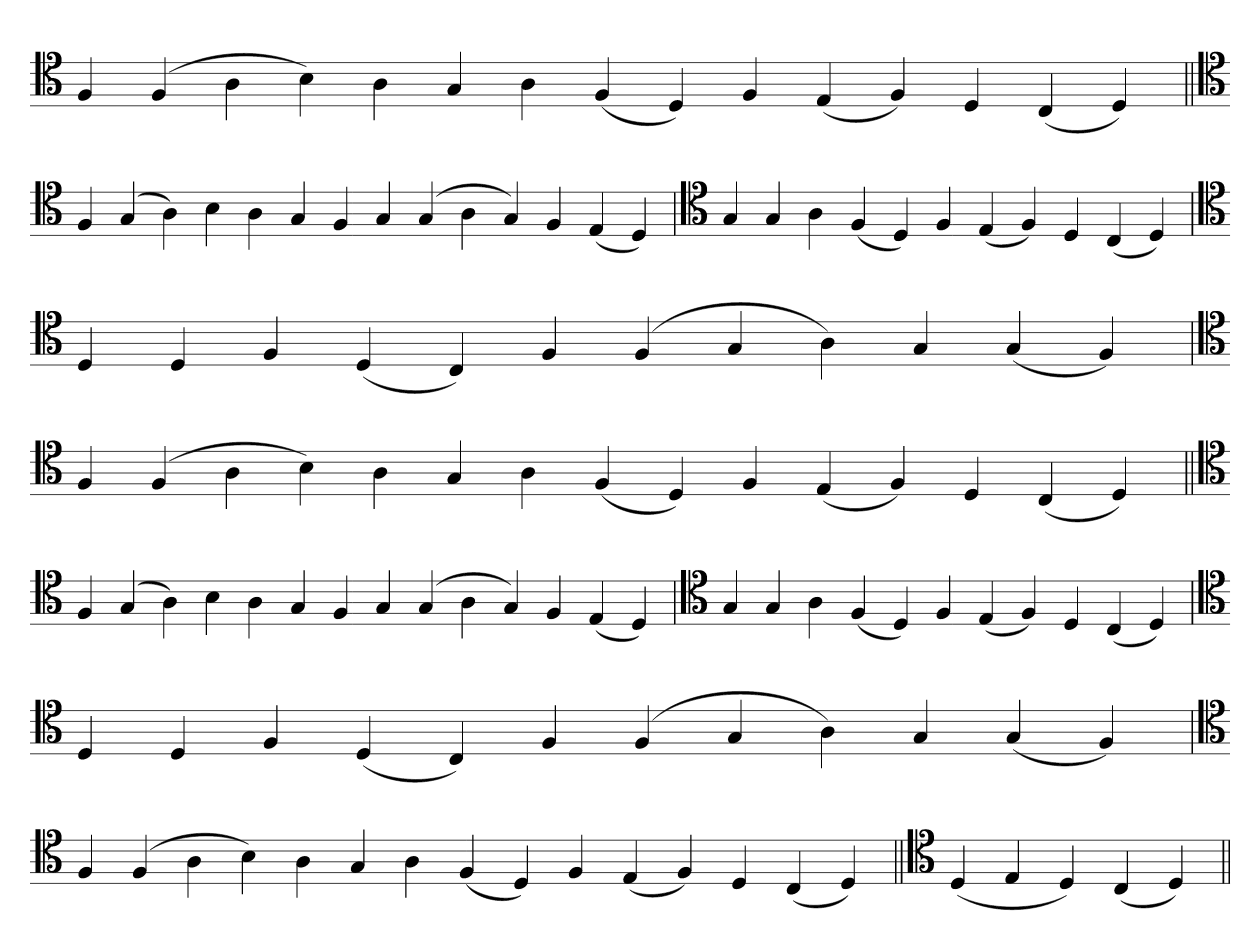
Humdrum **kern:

**kern
*part1
*staff1
*clefC4
=
4F
(4F
4A
4B)
4A
4G
4A
(4F
4D)
4F
(4E
4F)
4D
(4C
4D)
=||
*clefC4
4F
(4G
4A)
4B
4A
4G
4F
4G
(4G
4A
4G)
4F
(4E
4D)
='
*clefC4
4G
4G
4A
(4F
4D)
4F
(4E
4F)
4D
(4C
4D)
=
*clefC4
4D
4D
4F
(4D
4C)
4F
(4F
4G
4A)
4G
(4G
4F)
='
*clefC4
4F
(4F
4A
4B)
4A
4G
4A
(4F
4D)
4F
(4E
4F)
4D
(4C
4D)
=||
*clefC4
4F
(4G
4A)
4B
4A
4G
4F
4G
(4G
4A
4G)
4F
(4E
4D)
='
*clefC4
4G
4G
4A
(4F
4D)
4F
(4E
4F)
4D
(4C
4D)
=
*clefC4
4D
4D
4F
(4D
4C)
4F
(4F
4G
4A)
4G
(4G
4F)
='
*clefC4
4F
(4F
4A
4B)
4A
4G
4A
(4F
4D)
4F
(4E
4F)
4D
(4C
4D)
=||
*clefC4
(4D
4E
4D)
(4C
4D)
=||
*-
